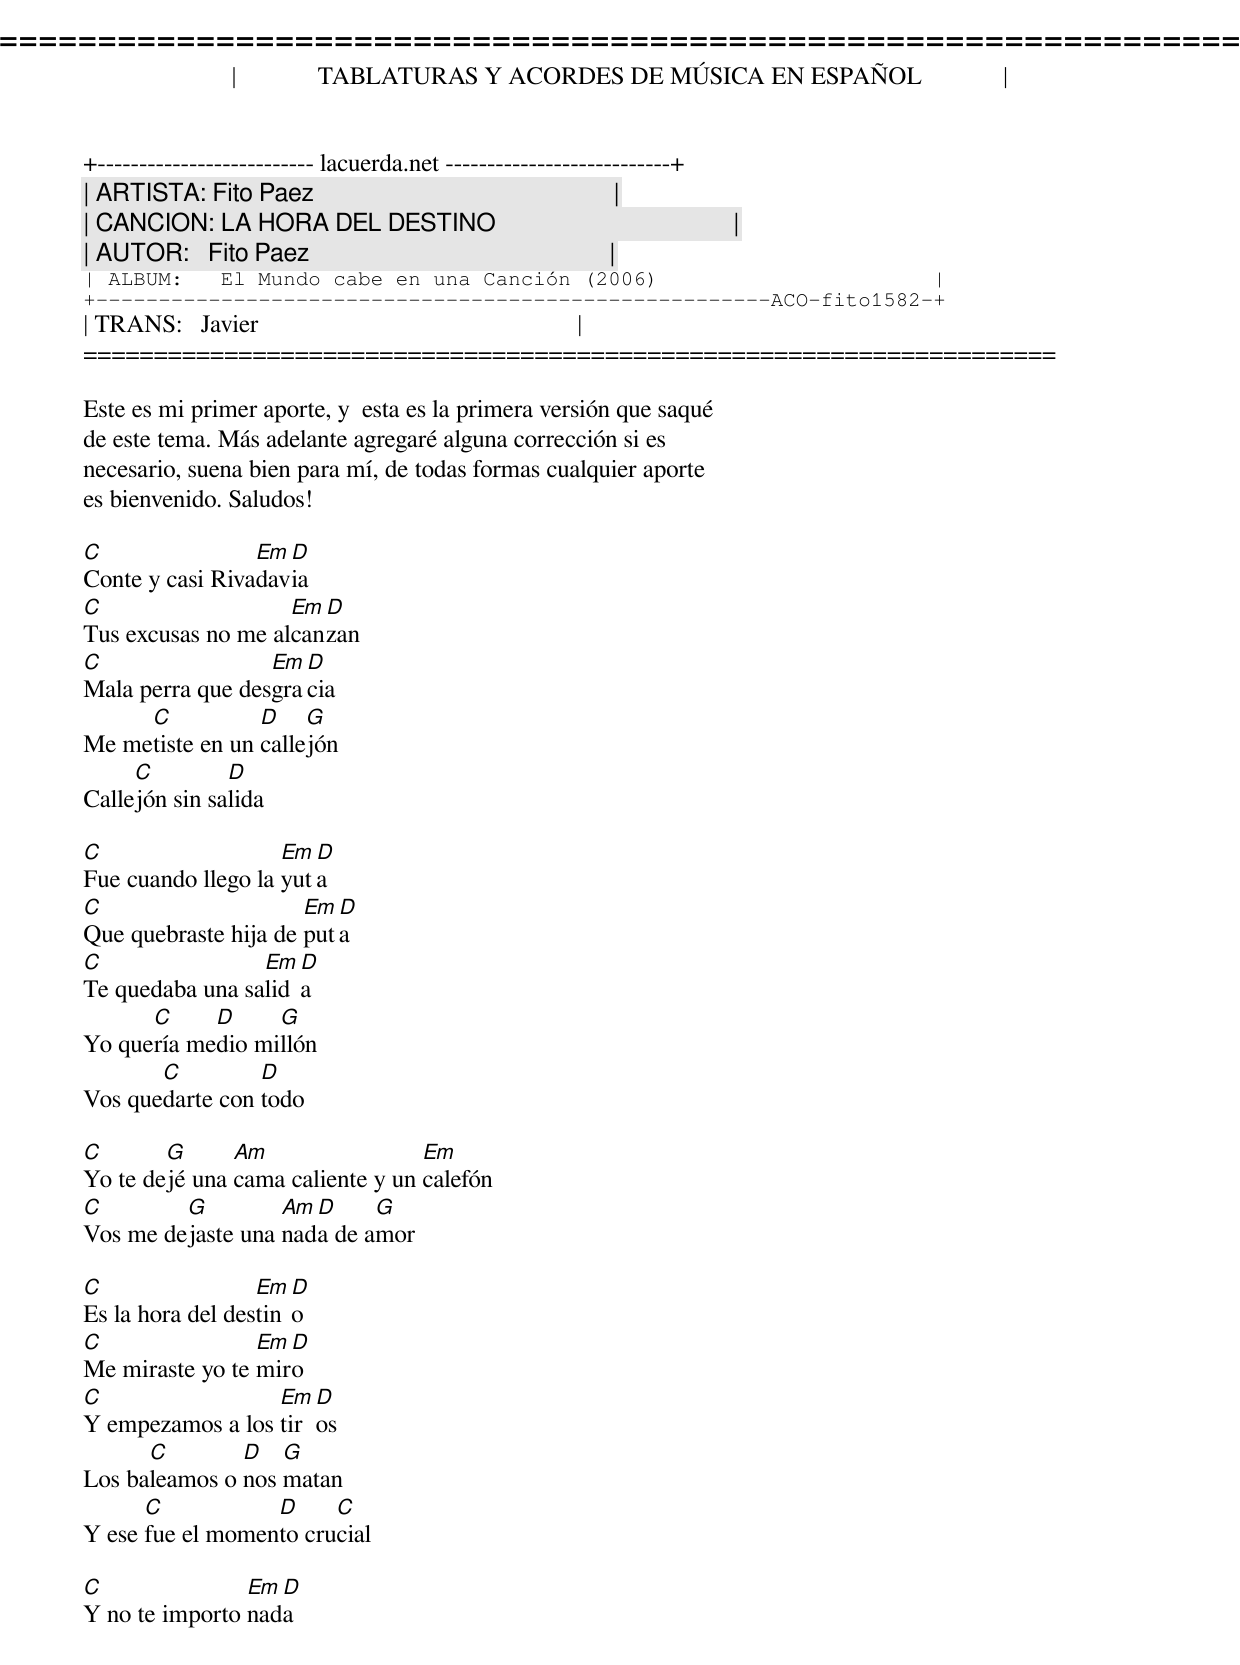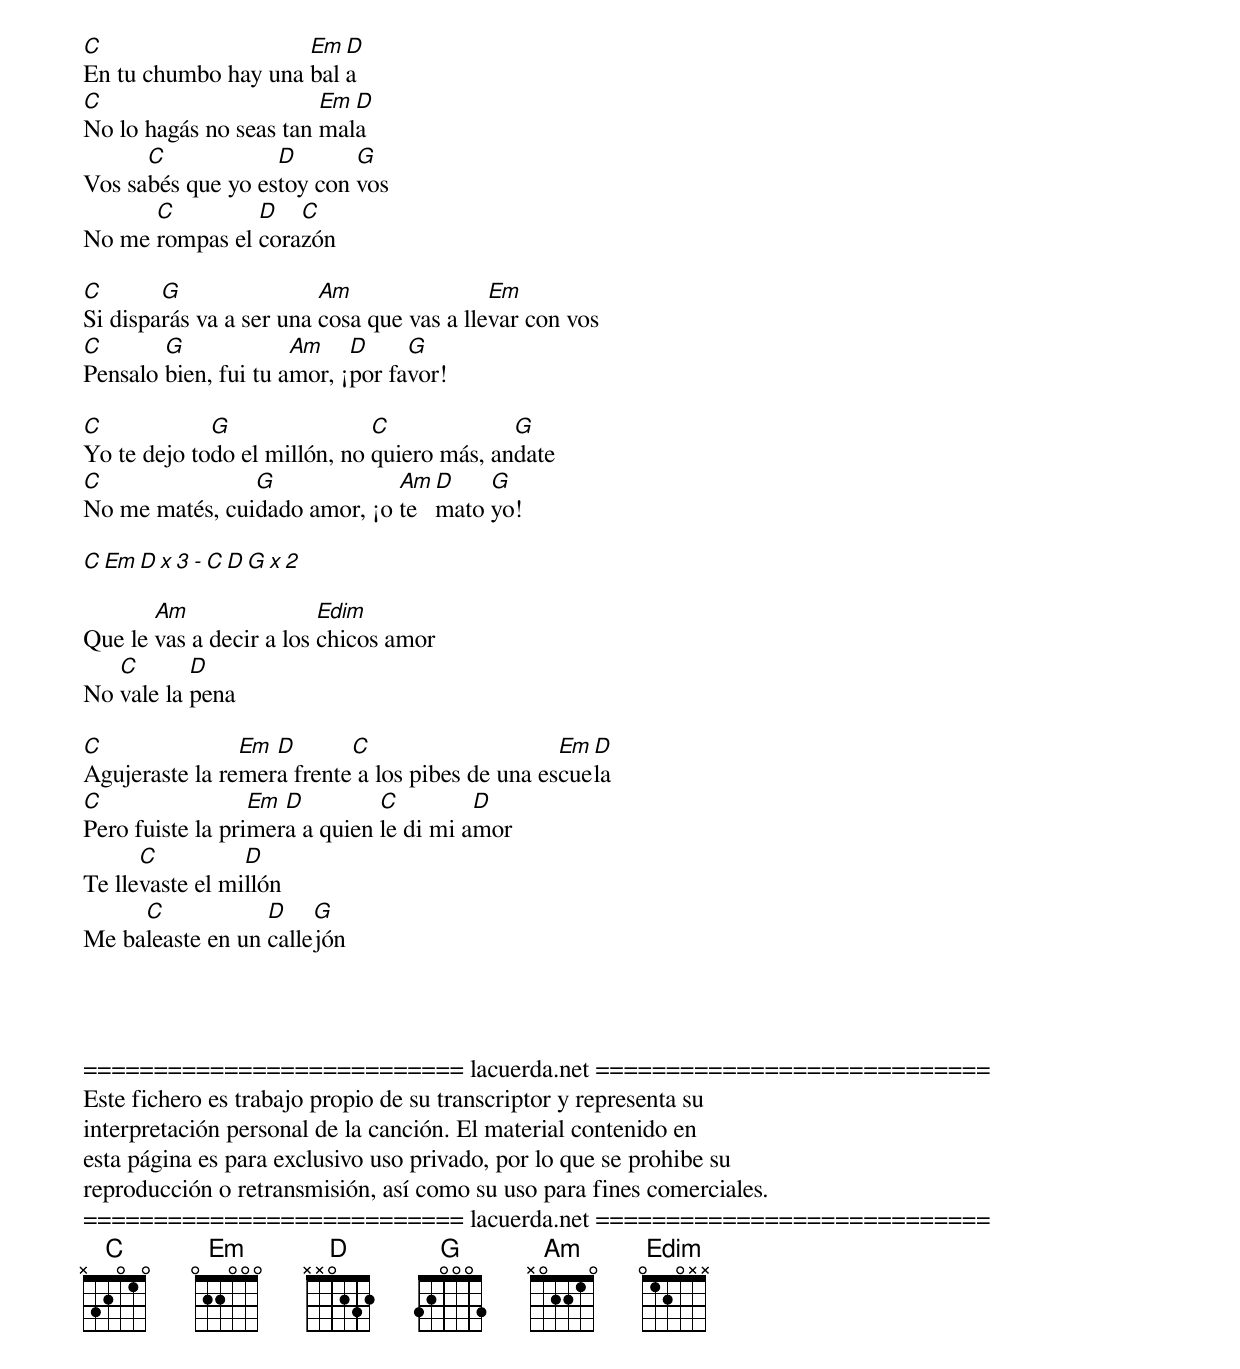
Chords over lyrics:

=====================================================================
|             TABLATURAS Y ACORDES DE MÚSICA EN ESPAÑOL             |
+-------------------------- lacuerda.net ---------------------------+
| ARTISTA: Fito Paez                                                |
| CANCION: LA HORA DEL DESTINO                                      |
| AUTOR:   Fito Paez                                                |
| ALBUM:   El Mundo cabe en una Canción (2006)                      |
+------------------------------------------------------ACO-fito1582-+
| TRANS:   Javier                                                   |
=====================================================================

Este es mi primer aporte, y  esta es la primera versión que saqué
de este tema. Más adelante agregaré alguna corrección si es
necesario, suena bien para mí, de todas formas cualquier aporte
es bienvenido. Saludos!

C                Em D
Conte y casi Rivadavia
C                   Em D
Tus excusas no me alcanzan
C                 Em D
Mala perra que desgracia
     C           D    G
Me metiste en un callejón
     C         D
Callejón sin salida

C                   Em D
Fue cuando llego la yuta
C                     Em D
Que quebraste hija de puta
C                Em D
Te quedaba una salida
      C     D     G
Yo quería medio millón
       C         D
Vos quedarte con todo

C       G      Am                 Em
Yo te dejé una cama caliente y un calefón
C        G         Am D     G
Vos me dejaste una nada de amor

C                 Em D
Es la hora del destino
C                Em D
Me miraste yo te miro
C                 Em D
Y empezamos a los tiros
      C        D   G
Los baleamos o nos matan
      C           D     C
Y ese fue el momento crucial

C               Em D
Y no te importo nada
C                    Em D
En tu chumbo hay una bala
C                       Em D
No lo hagás no seas tan mala
      C            D       G
Vos sabés que yo estoy con vos
      C         D   C
No me rompas el corazón

C       G                Am                Em
Si disparás va a ser una cosa que vas a llevar con vos
C       G             Am    D     G
Pensalo bien, fui tu amor, ¡por favor!

C            G                C             G
Yo te dejo todo el millón, no quiero más, andate
C               G             Am D    G
No me matés, cuidado amor, ¡o te mato yo!

C Em D x 3 - C D G x 2

       Am                Edim
Que le vas a decir a los chicos amor
   C       D
No vale la pena

C               Em D       C                     Em D
Agujeraste la remera frente a los pibes de una escuela
C                 Em D         C         D
Pero fuiste la primera a quien le di mi amor
      C          D
Te llevaste el millón
     C            D    G
Me baleaste en un callejón


Edim = XX2323


=========================== lacuerda.net ============================
Este fichero es trabajo propio de su transcriptor y representa su
interpretación personal de la canción. El material contenido en
esta página es para exclusivo uso privado, por lo que se prohibe su
reproducción o retransmisión, así como su uso para fines comerciales.
=========================== lacuerda.net ============================
